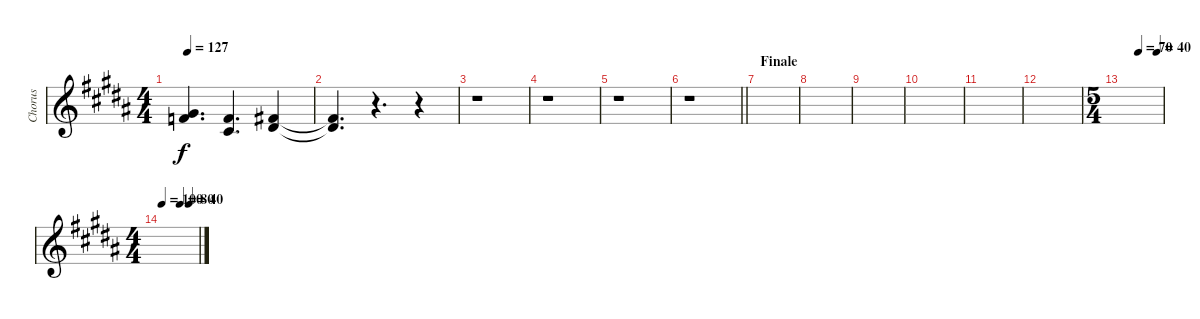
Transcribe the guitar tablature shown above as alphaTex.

\track ("Chorus" "Chorus") {instrument flute}
\staff {score}
\tuning (E4 B3 G3 D3 A2 E2) {hide}
\ts (4 4)
\tempo 127
\clef g2
\ks g#minor
(1.1 9.2).4{d dy f} (2.2 10.3).4{d} (4.2 11.3).4 |
(4.2{t} 11.3{t}).4{d} r.4{d} r.4 |
r.1 |
r.1 |
r.1 |
\barLineRight lightlight
r.1 |
\section ("" "Finale")
|
|
|
|
|
|
\ts (5 4)
\tempo (70 0.4)
\tempo (40 0.8666666666666667)
|
\ts (4 4)
\tempo 100
\tempo (80 0.5)
\tempo (40 0.75)
